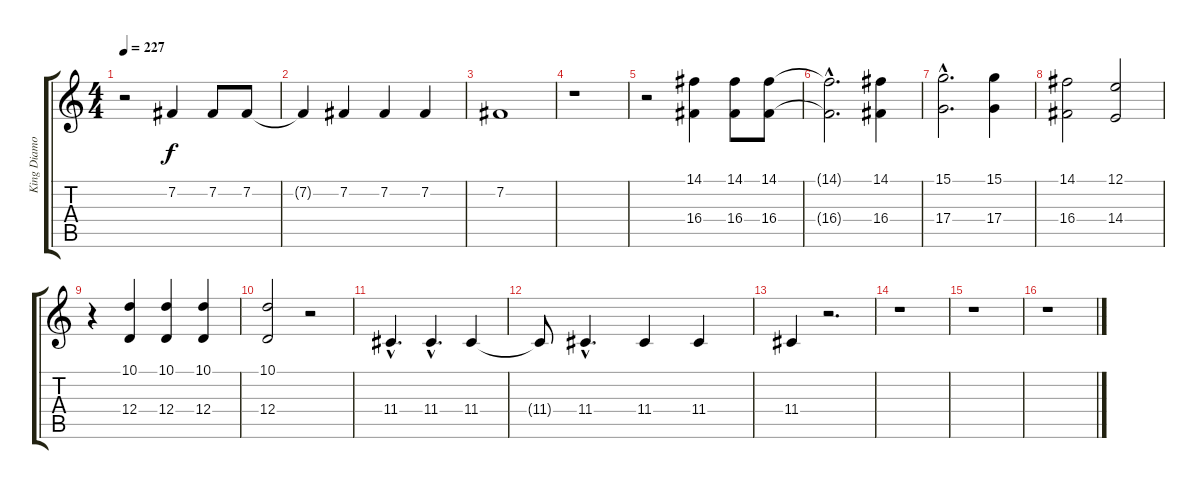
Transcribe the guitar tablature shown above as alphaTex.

\track ("King Diamond " "King Diamo") {instrument brasssection}
\staff {score tabs}
\tuning (E4 B3 G3 D3 A2 E2) {hide}
\ts (4 4)
\tempo 227
\clef g2
\ks c
r.2{dy f} 7.2.4 7.2.8 7.2.8 |
7.2{t}.4 7.2.4 7.2.4 7.2.4 |
7.2.1 |
r.1 |
r.2 (14.1 16.4).4 (14.1 16.4).8 (14.1 16.4).8 |
(14.1{hac t} 16.4{hac t}).2{d} (14.1 16.4).4 |
(15.1{hac} 17.4{hac}).2{d} (15.1 17.4).4 |
(14.1 16.4).2 (12.1 14.4).2 |
r.4 (10.1 12.4).4 (10.1 12.4).4 (10.1 12.4).4 |
(10.1 12.4).2 r.2 |
11.4{hac}.4{d} 11.4{hac}.4{d} 11.4.4 |
11.4{t}.8 11.4{hac}.4{d} 11.4.4 11.4.4 |
11.4.4 r.2{d} |
r.1 |
r.1 |
r.1
